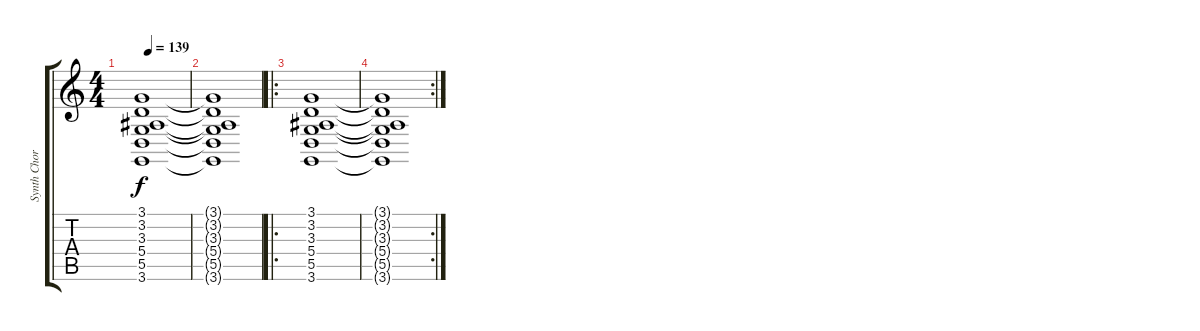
\track ("Synth Chords (Rick Wright)" "Synth Chor") {instrument stringensemble1}
\staff {score tabs}
\tuning (E4 B3 G3 D3 A2 E2) {hide}
\ts (4 4)
\tempo 139
\clef g2
\ks c
(3.1 3.2 3.3 5.4 5.5 3.6).1{dy f} |
(3.1{t} 3.2{t} 3.3{t} 5.4{t} 5.5{t} 3.6{t}).1 |
\ro
(3.1 3.2 3.3 5.4 5.5 3.6).1 |
\rc 2
(3.1{t} 3.2{t} 3.3{t} 5.4{t} 5.5{t} 3.6{t}).1
